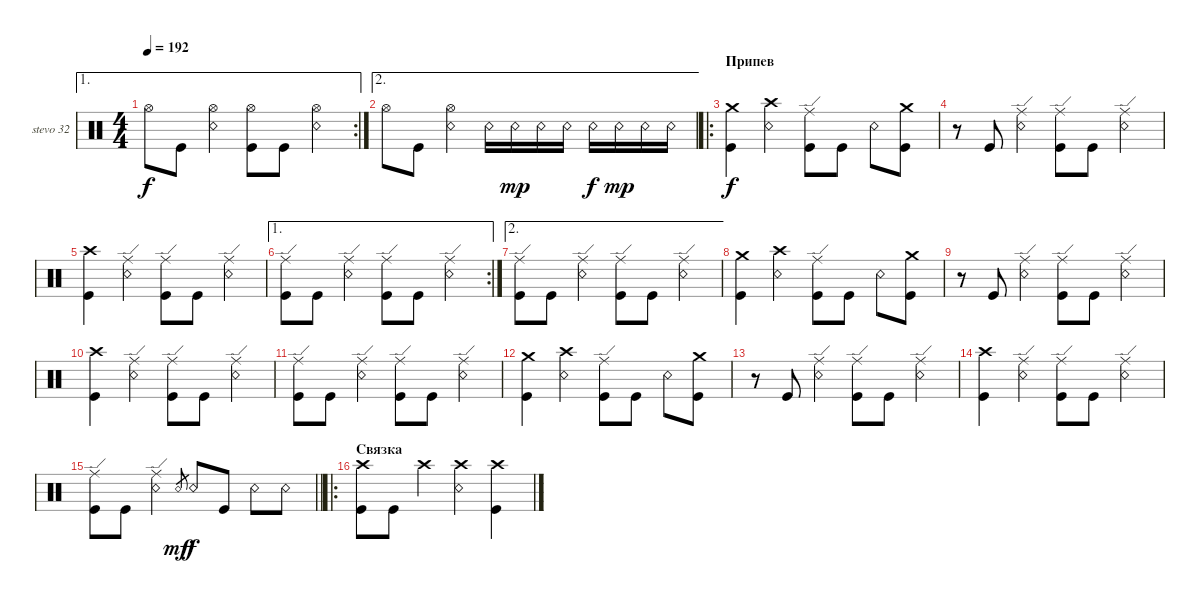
\defaultSystemsLayout 4
\bracketExtendMode groupsimilarinstruments
\firstSystemTrackNameOrientation horizontal
\otherSystemsTrackNameOrientation horizontal
\track ("Steve Jocz" "stevo 32") {instrument percussion}
\staff {score}
\articulation defaults
\ae 1
\rc 2
\ts (4 4)
\tempo 192
\clef neutral
\ks c "Hi-Hat (open)".8{dy f} "Kick (hit)".8
("Hi-Hat (open)" "Snare (rim shot)").4 ("Hi-Hat (open)" "Kick (hit)").8 "Kick (hit)".8 ("Hi-Hat (open)" "Snare (rim shot)").4 |
\ae 2 "Hi-Hat (open)".8 "Kick (hit)".8
("Hi-Hat (open)" "Snare (rim shot)").4 "Snare (rim shot)".16 "Snare (rim shot)".16{dy mp} "Snare (rim shot)".16 "Snare (rim shot)".16 "Snare (rim shot)".16{dy f} "Snare (rim shot)".16{dy mp} "Snare (rim shot)".16 "Snare (rim shot)".16 |
\ro
\section ("" "Припев")
("Crash medium (hit)" "Kick (hit)").4{dy f} ("Crash high (hit)" "Snare (rim shot)").4 ("Ride (edge)" "Kick (hit)").8 "Kick (hit)".8 "Snare (rim shot)".8 ("Crash medium (hit)" "Kick (hit)").8 |
r.8 "Kick (hit)".8 ("Ride (edge)" "Snare (rim shot)").4 ("Ride (edge)" "Kick (hit)").8 "Kick (hit)".8 ("Ride (edge)" "Snare (rim shot)").4 |
("Crash high (hit)" "Kick (hit)").4 ("Ride (edge)" "Snare (rim shot)").4 ("Ride (edge)" "Kick (hit)").8 "Kick (hit)".8 ("Ride (edge)" "Snare (rim shot)").4 |
\ae 1
\rc 2
("Ride (edge)" "Kick (hit)").8 "Kick (hit)".8 ("Ride (edge)" "Snare (rim shot)").4 ("Ride (edge)" "Kick (hit)").8 "Kick (hit)".8 ("Ride (edge)" "Snare (rim shot)").4 |
\ae 2
("Ride (edge)" "Kick (hit)").8 "Kick (hit)".8 ("Ride (edge)" "Snare (rim shot)").4 ("Ride (edge)" "Kick (hit)").8 "Kick (hit)".8 ("Ride (edge)" "Snare (rim shot)").4 |
("Crash medium (hit)" "Kick (hit)").4 ("Crash high (hit)" "Snare (rim shot)").4 ("Ride (edge)" "Kick (hit)").8 "Kick (hit)".8 "Snare (rim shot)".8 ("Crash medium (hit)" "Kick (hit)").8 |
r.8 "Kick (hit)".8 ("Ride (edge)" "Snare (rim shot)").4 ("Ride (edge)" "Kick (hit)").8 "Kick (hit)".8 ("Ride (edge)" "Snare (rim shot)").4 |
("Crash high (hit)" "Kick (hit)").4 ("Ride (edge)" "Snare (rim shot)").4 ("Ride (edge)" "Kick (hit)").8 "Kick (hit)".8 ("Ride (edge)" "Snare (rim shot)").4 |
("Ride (edge)" "Kick (hit)").8 "Kick (hit)".8 ("Ride (edge)" "Snare (rim shot)").4 ("Ride (edge)" "Kick (hit)").8 "Kick (hit)".8 ("Ride (edge)" "Snare (rim shot)").4 |
("Crash medium (hit)" "Kick (hit)").4 ("Crash high (hit)" "Snare (rim shot)").4 ("Ride (edge)" "Kick (hit)").8 "Kick (hit)".8 "Snare (rim shot)".8 ("Crash medium (hit)" "Kick (hit)").8 |
r.8 "Kick (hit)".8 ("Ride (edge)" "Snare (rim shot)").4 ("Ride (edge)" "Kick (hit)").8 "Kick (hit)".8 ("Ride (edge)" "Snare (rim shot)").4 |
("Crash high (hit)" "Kick (hit)").4 ("Ride (edge)" "Snare (rim shot)").4 ("Ride (edge)" "Kick (hit)").8 "Kick (hit)".8 ("Ride (edge)" "Snare (rim shot)").4 |
\barLineRight lightlight
("Ride (edge)" "Kick (hit)").8 "Kick (hit)".8 ("Ride (edge)" "Snare (rim shot)").4 "Snare (rim shot)".8{gr dy mf} "Snare (rim shot)".8{dy f} "Kick (hit)".8 "Snare (rim shot)".8 "Snare (rim shot)".8 |
\ro
\section ("" "Связка")
("Crash high (hit)" "Kick (hit)").8 "Kick (hit)".8 "Crash high (hit)".4 ("Crash high (hit)" "Snare (rim shot)").4 ("Crash high (hit)" "Kick (hit)").4
